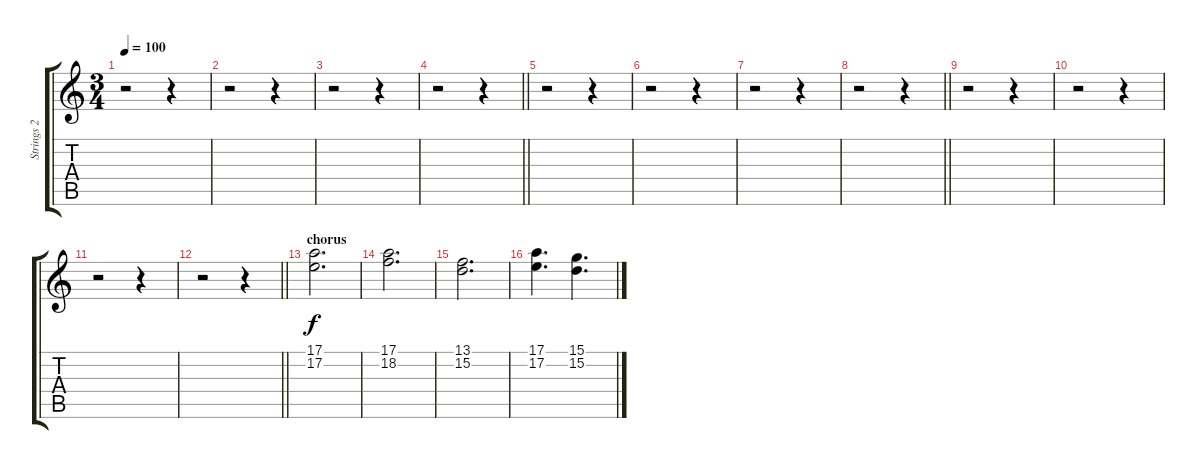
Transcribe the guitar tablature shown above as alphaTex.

\track ("Strings 2" "Strings 2") {instrument stringensemble1}
\staff {score tabs}
\tuning (E4 B3 G3 D3 A2 E2) {hide}
\ts (3 4)
\tempo 100
\clef g2
\ks c
r.2{dy f} r.4 |
r.2 r.4 |
r.2 r.4 |
\barLineRight lightlight
r.2 r.4 |
\section ("" "")
r.2 r.4 |
r.2 r.4 |
r.2 r.4 |
\barLineRight lightlight
r.2 r.4 |
r.2 r.4 |
r.2 r.4 |
r.2 r.4 |
\barLineRight lightlight
r.2 r.4 |
\section ("" "chorus")
(17.1 17.2).2{d} |
(17.1 18.2).2{d} |
(13.1 15.2).2{d} |
(17.1 17.2).4{d} (15.1 15.2).4{d}
